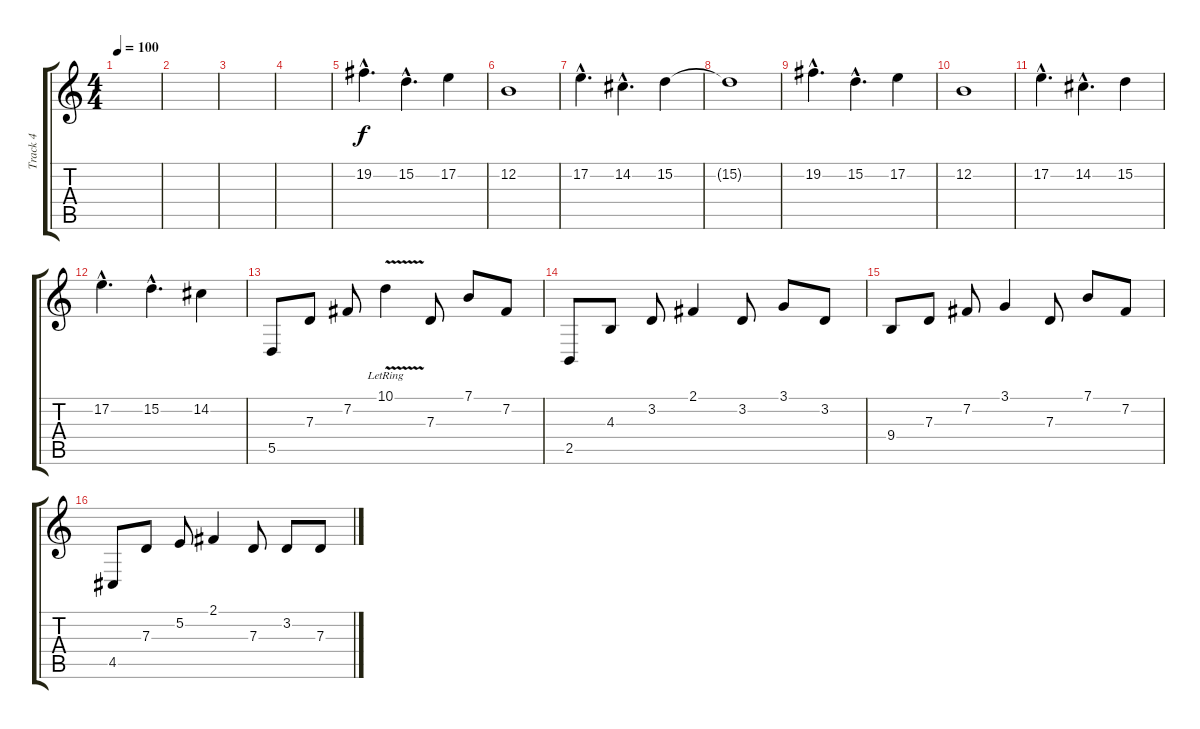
\track ("Track 4" "Track 4") {instrument brightacousticpiano}
\staff {score tabs}
\tuning (E4 B3 G3 D3 A2 E2) {hide}
\ts (4 4)
\tempo 100
\clef g2
\ks c
|
|
|
|
19.2{hac}.4{d} 15.2{hac}.4{d} 17.2.4 |
12.2.1 |
17.2{hac}.4{d} 14.2{hac}.4{d} 15.2.4 |
15.2{t}.1 |
19.2{hac}.4{d} 15.2{hac}.4{d} 17.2.4 |
12.2.1 |
17.2{hac}.4{d} 14.2{hac}.4{d} 15.2.4 |
17.2{hac}.4{d} 15.2{hac}.4{d} 14.2.4 |
5.5.8 7.3.8 7.2.8 10.1{v lr}.4 7.3.8 7.1.8 7.2.8 |
2.5.8 4.3.8 3.2.8 2.1.4 3.2.8 3.1.8 3.2.8 |
9.4.8 7.3.8 7.2.8 3.1.4 7.3.8 7.1.8 7.2.8 |
4.5.8 7.3.8 5.2.8 2.1.4 7.3.8 3.2.8 7.3.8
